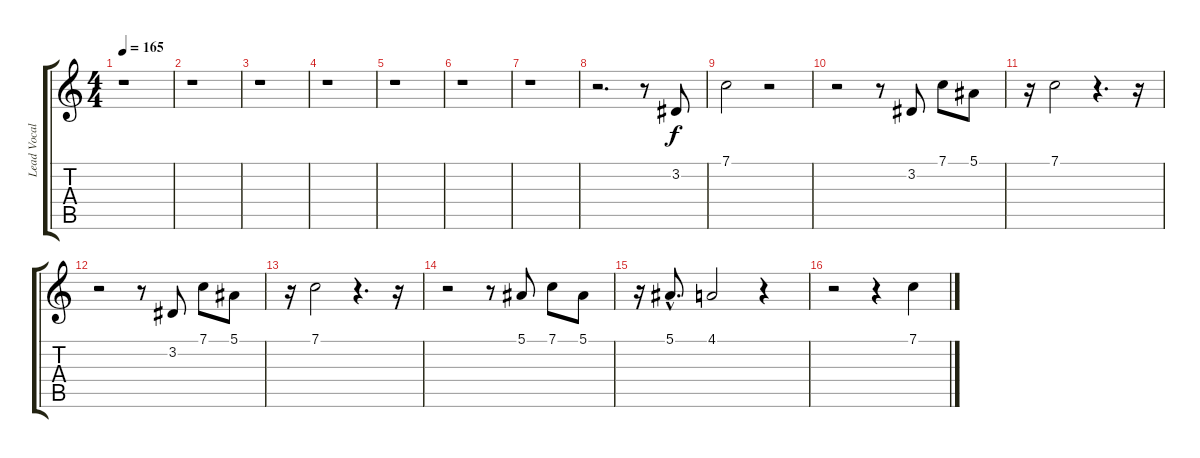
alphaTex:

\track ("Lead Vocal" "Lead Vocal") {instrument flute}
\staff {score tabs}
\tuning (F4 C4 Ab3 Eb3 Bb2 F2) {hide}
\ts (4 4)
\tempo 165
\clef g2
\ks c
r.1{dy f instrument flute} |
r.1 |
r.1 |
r.1 |
r.1 |
r.1 |
r.1 |
r.2{d} r.8 3.2.8 |
7.1.2 r.2 |
r.2 r.8 3.2.8 7.1.8 5.1.8 |
r.16 7.1.2 r.4{d} r.16 |
r.2 r.8 3.2.8 7.1.8 5.1.8 |
r.16 7.1.2 r.4{d} r.16 |
r.2 r.8 5.1.8 7.1.8 5.1.8 |
r.16 5.1{hac}.8{d} 4.1.2 r.4 |
r.2 r.4 7.1.4
